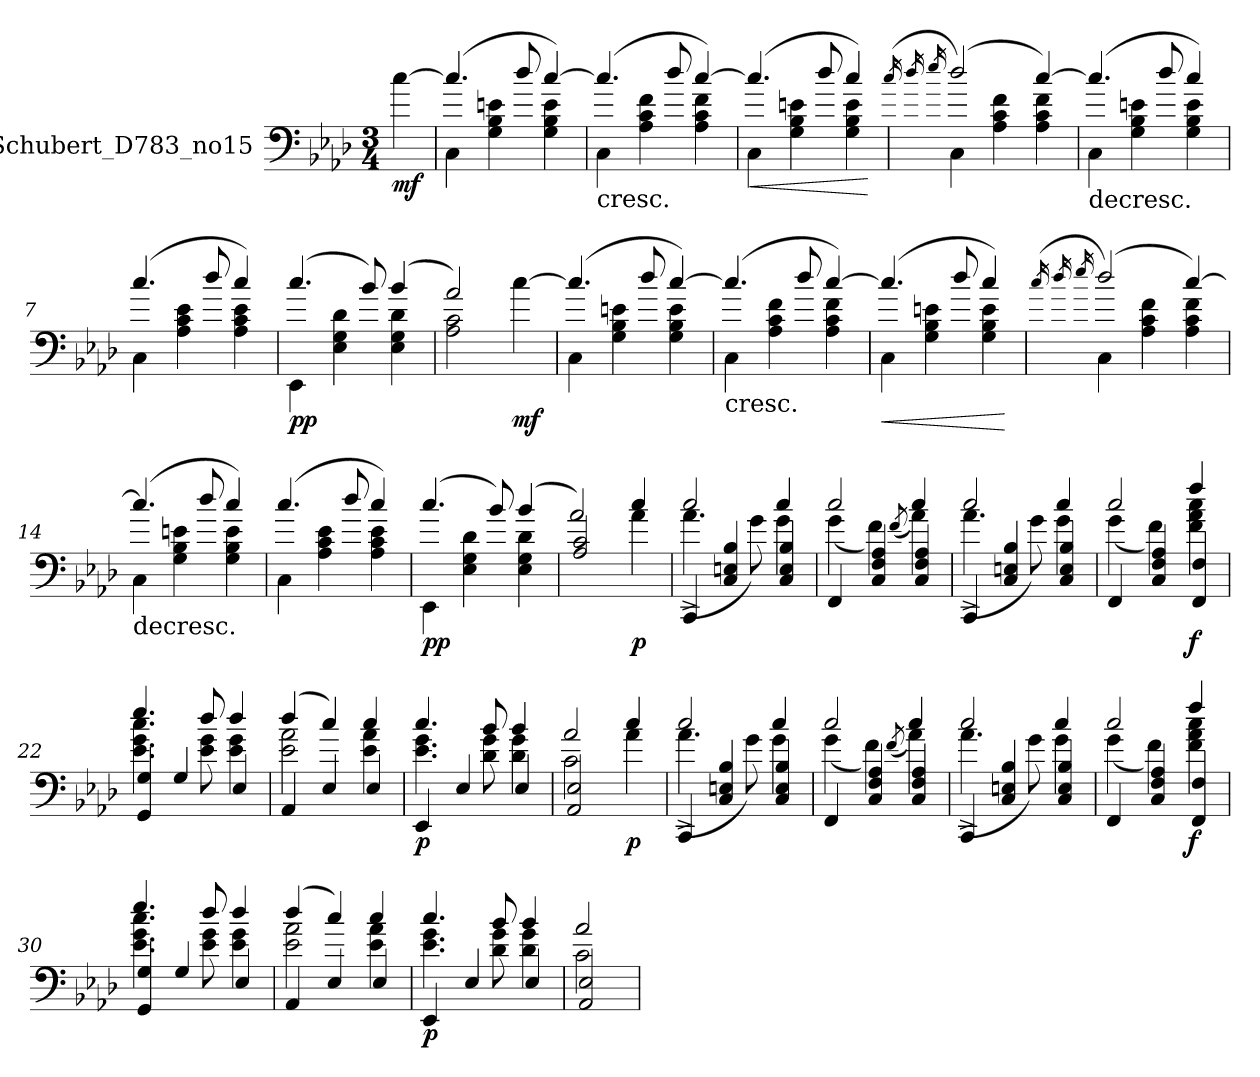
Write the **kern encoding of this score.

**kern	**dynam
*part1	*part1
*staff1	*staff1
*I"Schubert_D783_no15	*
*clefF4	*
*k[b-e-a-d-]	*
*f:	*
*M3/4	*
=1	=1
!	!LO:DY:b
[4cc	mf
=2	=2
*^	*
(>4.cc]	4C	.
.	4e 4B- 4G	.
8dd-	.	.
[4cc)	4e 4B- 4G	.
=3	=3	=3
!LO:TX:b:t=cresc.	!	!
(>4.cc]	4C	.
.	4f 4c 4A-	.
8dd-	.	.
[4cc)	4f 4c 4A-	.
=4	=4	=4
!	!	!LO:HP:b
(>4.cc]	4C	<
.	4e 4B- 4G	.
8dd-	.	.
4cc)	4e 4B- 4G	.
*v	*v	*
.	[
=5	=5
(<16qcc	.
16qdd-	.
16qee-	.
*^	*
(>2dd-)	4C	.
.	4f 4c 4A-	.
[4cc)	4f 4c 4A-	.
=6	=6	=6
!LO:TX:b:t=decresc.	!	!
(>4.cc]	4C	.
.	4e 4B- 4G	.
8dd-	.	.
4cc)	4e 4B- 4G	.
=7	=7	=7
(>4.cc	4C	.
.	4e- 4c 4A-	.
8dd-	.	.
4cc)	4e- 4c 4A-	.
=8	=8	=8
!	!	!LO:DY:b
(>4.cc	4EE-	pp
.	4d- 4G 4E-	.
8b-)	.	.
(>4b-	4d- 4G 4E-	.
=9	=9	=9
2a-)	2c 2A-	.
!	!	!LO:DY:b
[4cc	4ryy	mf
=10	=10	=10
(>4.cc]	4C	.
.	4e 4B- 4G	.
8dd-	.	.
[4cc)	4e 4B- 4G	.
=11	=11	=11
!LO:TX:b:t=cresc.	!	!
(>4.cc]	4C	.
.	4f 4c 4A-	.
8dd-	.	.
[4cc)	4f 4c 4A-	.
=12	=12	=12
!	!	!LO:HP:b
(>4.cc]	4C	<
.	4e 4B- 4G	.
8dd-	.	.
4cc)	4e 4B- 4G	.
*v	*v	*
.	[
=13	=13
(<16qcc	.
16qdd-	.
16qee-	.
*^	*
(>2dd-)	4C	.
.	4f 4c 4A-	.
[4cc)	4f 4c 4A-	.
=14	=14	=14
!LO:TX:b:t=decresc.	!	!
(>4.cc]	4C	.
.	4e 4B- 4G	.
8dd-	.	.
4cc)	4e 4B- 4G	.
=15	=15	=15
(>4.cc	4C	.
.	4e- 4c 4A-	.
8dd-	.	.
4cc)	4e- 4c 4A-	.
=16	=16	=16
!	!	!LO:DY:b
(>4.cc	4EE-	pp
.	4d- 4G 4E-	.
8b-)	.	.
(>4b-	4d- 4G 4E-	.
=17	=17	=17
*	*^	*
2a-)	2ryy	2c 2A-	.
!	!	!	!LO:DY:b
4cc	4a-	4ryy	p
=18	=18	=18	=18
2cc	(<4.a-^	4CC	.
.	.	4B- 4E 4C	.
.	8g)	.	.
4cc	4g	4B- 4E 4C	.
=19	=19	=19	=19
2cc	(<4g	4FF	.
.	4f)	4A- 4F 4C	.
.	(<8qf	.	.
4cc	4a-)	4A- 4F 4C	.
=20	=20	=20	=20
2cc	(<4.a-^	4CC	.
.	.	4B- 4E 4C	.
.	8g)	.	.
4cc	4g	4B- 4E 4C	.
=21	=21	=21	=21
2cc	(>4g	4FF	.
.	4f)	4A- 4F 4C	.
!	!	!	!LO:DY:b
4ff	4cc 4a- 4f	4F 4FF	f
=22	=22	=22	=22
4.ee-	4.cc 4.g 4.e-	4G 4GG	.
.	.	4G	.
8dd-	8g 8e-	.	.
4dd-	4g 4e-	4E-	.
=23	=23	=23	=23
(>4dd-	2a- 2e-	4AA-	.
4cc)	.	4E-	.
4cc	4a- 4e-	4E-	.
=24	=24	=24	=24
!	!	!	!LO:DY:b
4.cc	4.g 4.e-	4EE-	p
.	.	4E-	.
8b-	8g 8d-	.	.
4b-	4g 4d-	4E-	.
=25	=25	=25	=25
2a-	2c	2E- 2AA-	.
!	!	!	!LO:DY:b
4cc	4a-	4ryy	p
=26	=26	=26	=26
2cc	(<4.a-^	4CC	.
.	.	4B- 4E 4C	.
.	8g)	.	.
4cc	4g	4B- 4E 4C	.
=27	=27	=27	=27
2cc	(<4g	4FF	.
.	4f)	4A- 4F 4C	.
.	(<8qf	.	.
4cc	4a-)	4A- 4F 4C	.
=28	=28	=28	=28
2cc	(<4.a-^	4CC	.
.	.	4B- 4E 4C	.
.	8g)	.	.
4cc	4g	4B- 4E 4C	.
=29	=29	=29	=29
2cc	(>4g	4FF	.
.	4f)	4A- 4F 4C	.
!	!	!	!LO:DY:b
4ff	4cc 4a- 4f	4F 4FF	f
=30	=30	=30	=30
4.ee-	4.cc 4.g 4.e-	4G 4GG	.
.	.	4G	.
8dd-	8g 8e-	.	.
4dd-	4g 4e-	4E-	.
=31	=31	=31	=31
(>4dd-	2a- 2e-	4AA-	.
4cc)	.	4E-	.
4cc	4a- 4e-	4E-	.
=32	=32	=32	=32
!	!	!	!LO:DY:b
4.cc	4.g 4.e-	4EE-	p
.	.	4E-	.
8b-	8g 8d-	.	.
4b-	4g 4d-	4E-	.
=33	=33	=33	=33
2a-	2c	2E- 2AA-	.
*v	*v	*v	*
=	=
*-	*-
